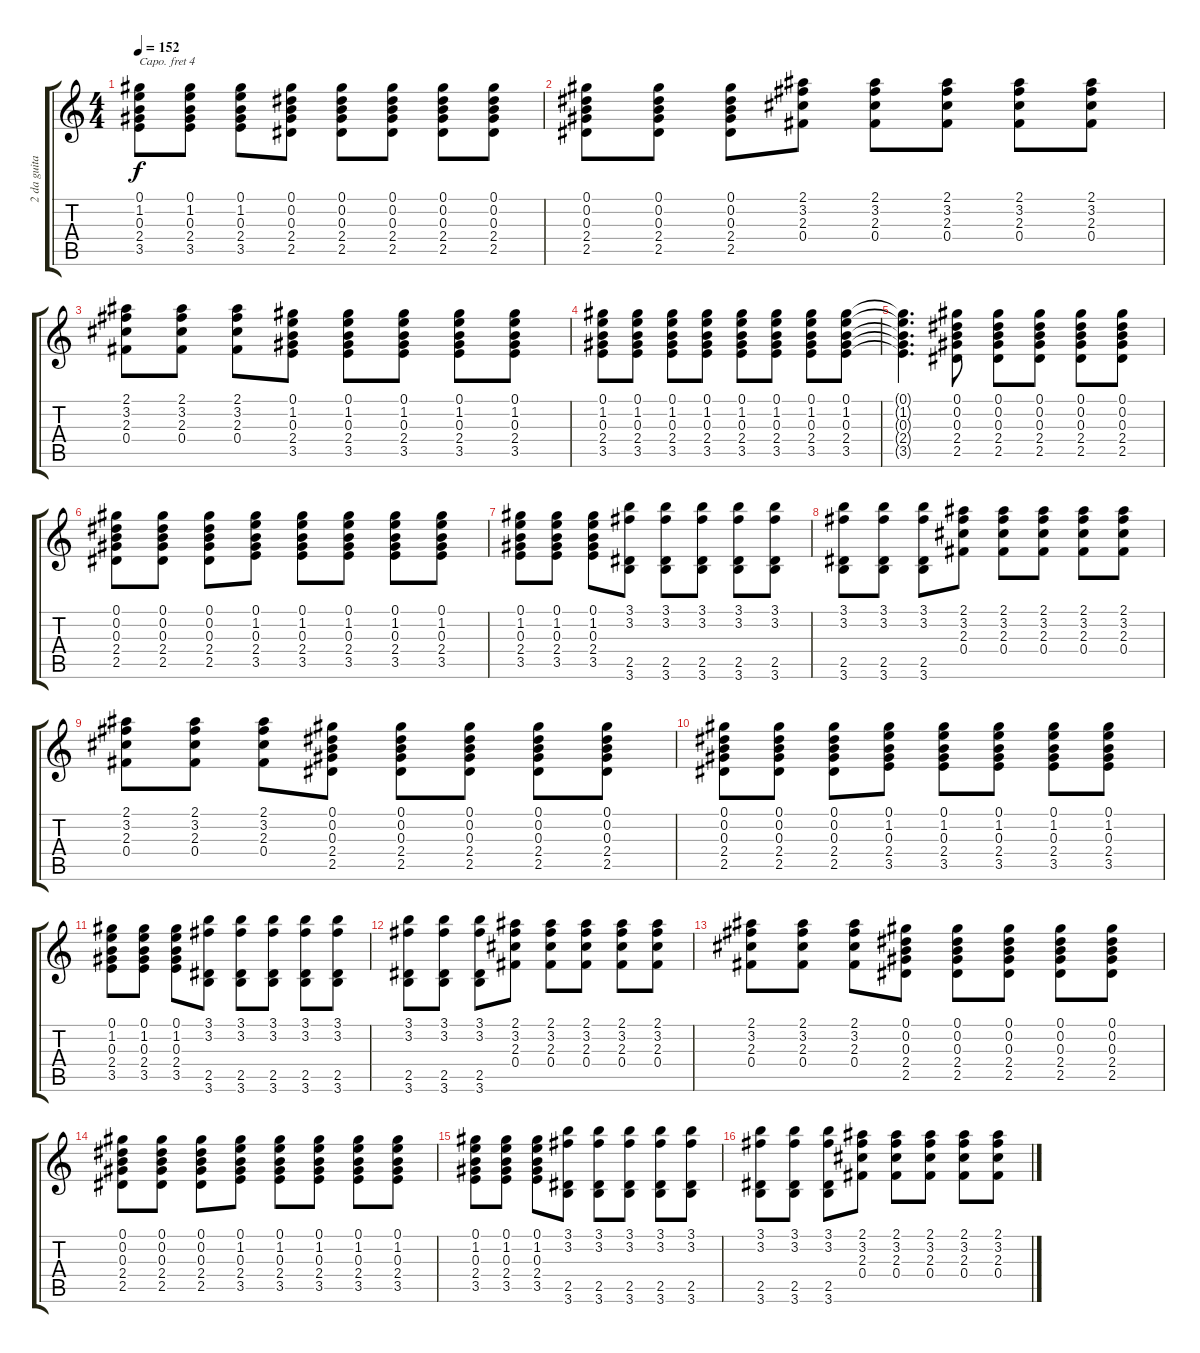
\track ("2 da guitarra" "2 da guita") {instrument acousticguitarnylon}
\staff {score tabs}
\capo 4
\tuning (E4 B3 G3 D3 A2 E2) {hide}
\ts (4 4)
\tempo 152
\clef g2
\ks c
(0.1 1.2 0.3 2.4 3.5).8{dy f} (0.1 1.2 0.3 2.4 3.5).8 (0.1 1.2 0.3 2.4 3.5).8 (0.1 0.2 0.3 2.4 2.5).8 (0.1 0.2 0.3 2.4 2.5).8 (0.1 0.2 0.3 2.4 2.5).8 (0.1 0.2 0.3 2.4 2.5).8 (0.1 0.2 0.3 2.4 2.5).8 |
(0.1 0.2 0.3 2.4 2.5).8 (0.1 0.2 0.3 2.4 2.5).8 (0.1 0.2 0.3 2.4 2.5).8 (2.1 3.2 2.3 0.4).8 (2.1 3.2 2.3 0.4).8 (2.1 3.2 2.3 0.4).8 (2.1 3.2 2.3 0.4).8 (2.1 3.2 2.3 0.4).8 |
(2.1 3.2 2.3 0.4).8 (2.1 3.2 2.3 0.4).8 (2.1 3.2 2.3 0.4).8 (0.1 1.2 0.3 2.4 3.5).8 (0.1 1.2 0.3 2.4 3.5).8 (0.1 1.2 0.3 2.4 3.5).8 (0.1 1.2 0.3 2.4 3.5).8 (0.1 1.2 0.3 2.4 3.5).8 |
(0.1 1.2 0.3 2.4 3.5).8 (0.1 1.2 0.3 2.4 3.5).8 (0.1 1.2 0.3 2.4 3.5).8 (0.1 1.2 0.3 2.4 3.5).8 (0.1 1.2 0.3 2.4 3.5).8 (0.1 1.2 0.3 2.4 3.5).8 (0.1 1.2 0.3 2.4 3.5).8 (0.1 1.2 0.3 2.4 3.5).8 |
(0.1{t} 1.2{t} 0.3{t} 2.4{t} 3.5{t}).4{d} (0.1 0.2 0.3 2.4 2.5).8 (0.1 0.2 0.3 2.4 2.5).8 (0.1 0.2 0.3 2.4 2.5).8 (0.1 0.2 0.3 2.4 2.5).8 (0.1 0.2 0.3 2.4 2.5).8 |
(0.1 0.2 0.3 2.4 2.5).8 (0.1 0.2 0.3 2.4 2.5).8 (0.1 0.2 0.3 2.4 2.5).8 (0.1 1.2 0.3 2.4 3.5).8 (0.1 1.2 0.3 2.4 3.5).8 (0.1 1.2 0.3 2.4 3.5).8 (0.1 1.2 0.3 2.4 3.5).8 (0.1 1.2 0.3 2.4 3.5).8 |
(0.1 1.2 0.3 2.4 3.5).8 (0.1 1.2 0.3 2.4 3.5).8 (0.1 1.2 0.3 2.4 3.5).8 (3.1 3.2 2.5 3.6).8 (3.1 3.2 2.5 3.6).8 (3.1 3.2 2.5 3.6).8 (3.1 3.2 2.5 3.6).8 (3.1 3.2 2.5 3.6).8 |
(3.1 3.2 2.5 3.6).8 (3.1 3.2 2.5 3.6).8 (3.1 3.2 2.5 3.6).8 (2.1 3.2 2.3 0.4).8 (2.1 3.2 2.3 0.4).8 (2.1 3.2 2.3 0.4).8 (2.1 3.2 2.3 0.4).8 (2.1 3.2 2.3 0.4).8 |
(2.1 3.2 2.3 0.4).8 (2.1 3.2 2.3 0.4).8 (2.1 3.2 2.3 0.4).8 (0.1 0.2 0.3 2.4 2.5).8 (0.1 0.2 0.3 2.4 2.5).8 (0.1 0.2 0.3 2.4 2.5).8 (0.1 0.2 0.3 2.4 2.5).8 (0.1 0.2 0.3 2.4 2.5).8 |
(0.1 0.2 0.3 2.4 2.5).8 (0.1 0.2 0.3 2.4 2.5).8 (0.1 0.2 0.3 2.4 2.5).8 (0.1 1.2 0.3 2.4 3.5).8 (0.1 1.2 0.3 2.4 3.5).8 (0.1 1.2 0.3 2.4 3.5).8 (0.1 1.2 0.3 2.4 3.5).8 (0.1 1.2 0.3 2.4 3.5).8 |
(0.1 1.2 0.3 2.4 3.5).8 (0.1 1.2 0.3 2.4 3.5).8 (0.1 1.2 0.3 2.4 3.5).8 (3.1 3.2 2.5 3.6).8 (3.1 3.2 2.5 3.6).8 (3.1 3.2 2.5 3.6).8 (3.1 3.2 2.5 3.6).8 (3.1 3.2 2.5 3.6).8 |
(3.1 3.2 2.5 3.6).8 (3.1 3.2 2.5 3.6).8 (3.1 3.2 2.5 3.6).8 (2.1 3.2 2.3 0.4).8 (2.1 3.2 2.3 0.4).8 (2.1 3.2 2.3 0.4).8 (2.1 3.2 2.3 0.4).8 (2.1 3.2 2.3 0.4).8 |
(2.1 3.2 2.3 0.4).8 (2.1 3.2 2.3 0.4).8 (2.1 3.2 2.3 0.4).8 (0.1 0.2 0.3 2.4 2.5).8 (0.1 0.2 0.3 2.4 2.5).8 (0.1 0.2 0.3 2.4 2.5).8 (0.1 0.2 0.3 2.4 2.5).8 (0.1 0.2 0.3 2.4 2.5).8 |
(0.1 0.2 0.3 2.4 2.5).8 (0.1 0.2 0.3 2.4 2.5).8 (0.1 0.2 0.3 2.4 2.5).8 (0.1 1.2 0.3 2.4 3.5).8 (0.1 1.2 0.3 2.4 3.5).8 (0.1 1.2 0.3 2.4 3.5).8 (0.1 1.2 0.3 2.4 3.5).8 (0.1 1.2 0.3 2.4 3.5).8 |
(0.1 1.2 0.3 2.4 3.5).8 (0.1 1.2 0.3 2.4 3.5).8 (0.1 1.2 0.3 2.4 3.5).8 (3.1 3.2 2.5 3.6).8 (3.1 3.2 2.5 3.6).8 (3.1 3.2 2.5 3.6).8 (3.1 3.2 2.5 3.6).8 (3.1 3.2 2.5 3.6).8 |
(3.1 3.2 2.5 3.6).8 (3.1 3.2 2.5 3.6).8 (3.1 3.2 2.5 3.6).8 (2.1 3.2 2.3 0.4).8 (2.1 3.2 2.3 0.4).8 (2.1 3.2 2.3 0.4).8 (2.1 3.2 2.3 0.4).8 (2.1 3.2 2.3 0.4).8
